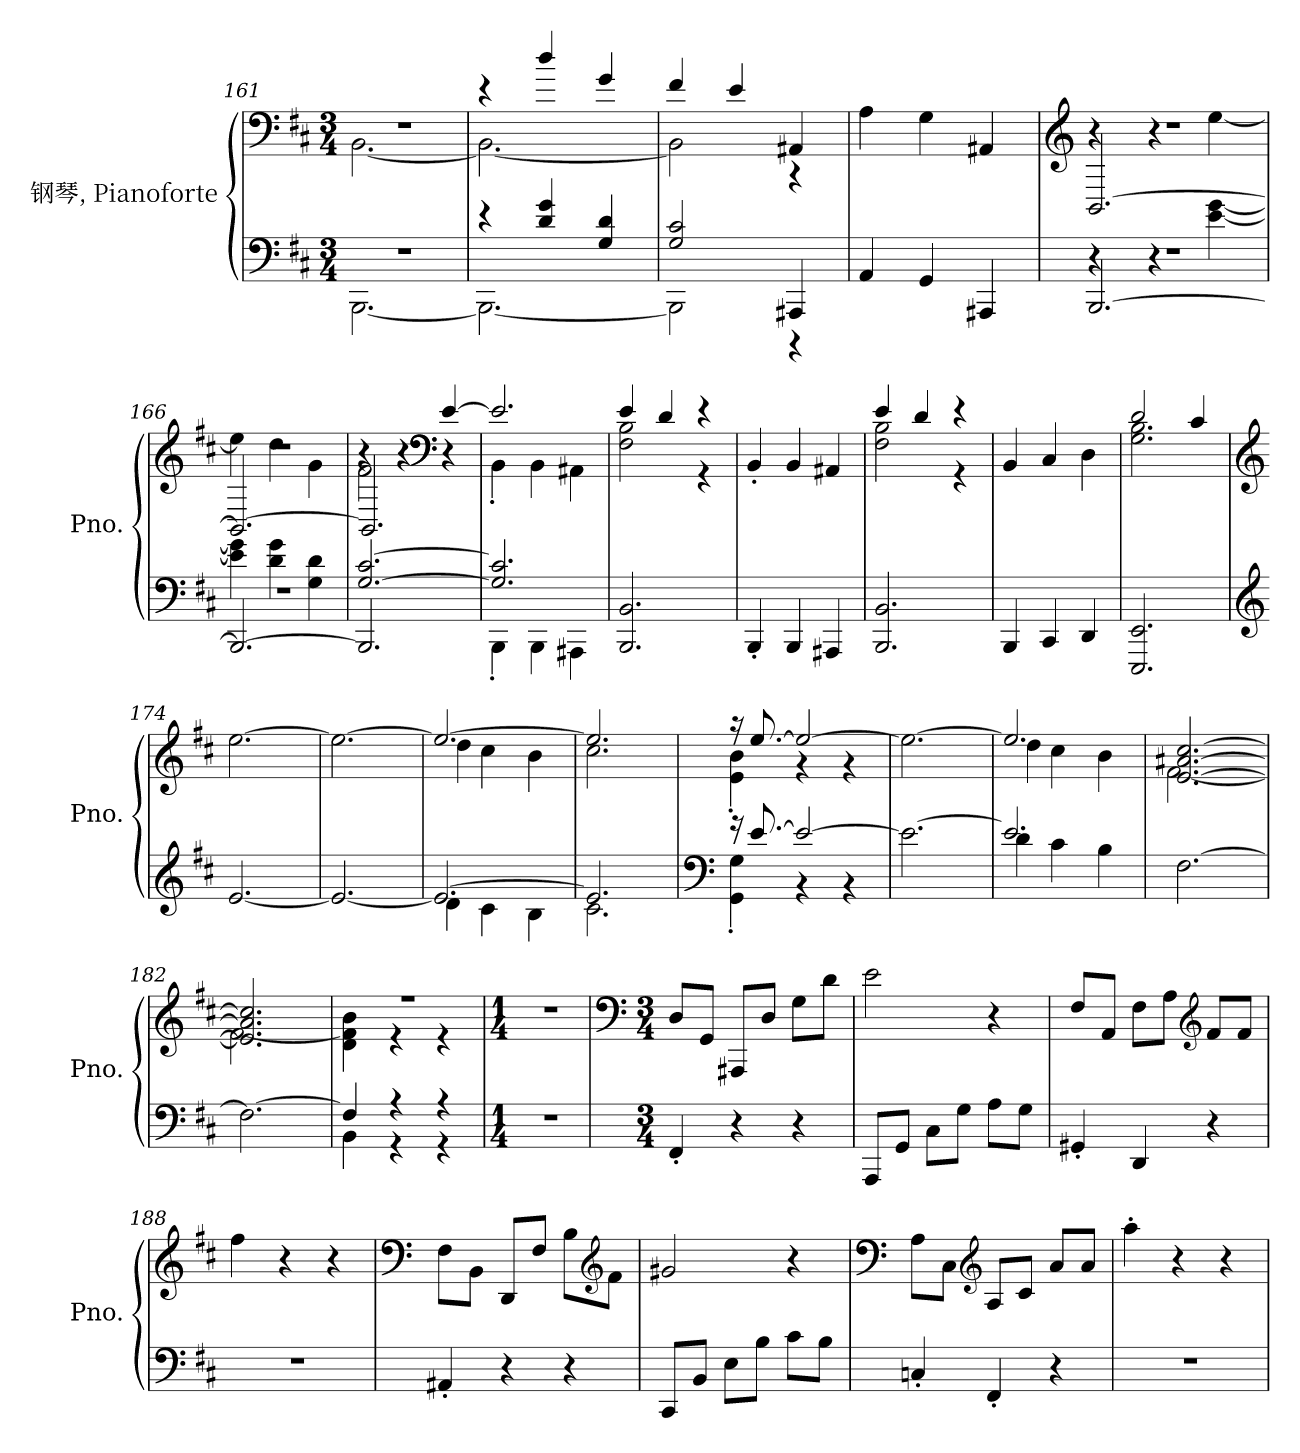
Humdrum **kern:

**kern	**kern
*part1	*part1
*staff2	*staff1
*I"钢琴, Pianoforte	*
*I'Pno.	*
*clefF4	*clefF4
*k[f#c#]	*k[f#c#]
*M3/4	*M3/4
*MM288	*MM288
=161	=161
*^	*^
2.r	[2.BBB\	2.r	[2.BB\
!!LO:LB:g=z	!!
=162	=162	=162	=162
4r	2.BBB\_	4r	2.BB\_
*	*	*MM247	*
4d/ 4g/	.	4dd/	.
4G/ 4d/	.	4g/	.
=163	=163	=163	=163
*	*	*MM258	*
2G/ 2c#/	2BBB\]	4f#/	2BB\]
*	*	*MM350	*
.	.	4e/	.
*	*	*MM234	*
4AAA#X/	4r	4AA#X/	4r
*v	*v	*	*
*	*v	*v
=164	=164
*	*MM350
4AA/	4A\
*	*MM305
4GG/	4G\
*	*MM278
4AAA#X/	4AA#X/
=165	=165
*	*clefG2
*	*MM350
*^	*^
*	*^	*	*^
2.r	4r	[2.BBB/	2.r	4r	[2.BB/
.	4r	.	.	4r	.
*	*	*	*MM322	*	*
.	[4e\ [4g\	.	.	[4ee\	.
=166	=166	=166	=166	=166	=166
2.r	4e\] 4g\]	2.BBB/_	2.r	4ee\]	2.BB/_
*	*	*	*MM337	*	*
.	4d\ 4g\	.	.	4dd\	.
*	*	*	*MM269	*	*
.	4G\ 4d\	.	.	4g\	.
*v	*v	*v	*	*	*
=167	=167	=167	=167
*	*MM333	*	*
*^	*	*	*
[2.G/ [2.c#/	2.BBB/]	4r	2f#\	2.BB/]
.	.	4r	.	.
*	*	*clefF4	*	*
*	*	*MM262	*	*
.	.	[4e/	4r	.
*	*	*v	*v	*v
=168	=168	=168
*	*	*MM339
*	*	*^
2.G/] 2.c#/]	4BBB'\	2.e/]	4BB'\
*	*	*MM382	*
.	4BBB\	.	4BB\
*	*	*MM339	*
.	4AAA#X\	.	4AA#X\
*v	*v	*	*
=169	=169	=169
*	*MM241	*
2.BBB/ 2.BB/	4e/	2F#\ 2B\
*	*MM316	*
.	4d/	.
.	4r	4r
*	*v	*v
!!LO:LB:g=z
=170	=170
*	*MM288
4BBB'/	4BB'/
*	*MM294
4BBB/	4BB/
4AAA#X/	4AA#X/
=171	=171
*	*MM233
*	*^
2.BBB/ 2.BB/	4e/	2F#\ 2B\
*	*MM267	*
.	4d/	.
.	4r	4r
*	*v	*v
=172	=172
*	*MM183
4BBB/	4BB/
*	*MM233
4CC#/	4C#/
*	*MM140
4DD/	4D\
=173	=173
*	*MM193
*	*^
2.EEE/ 2.EE/	2d/	2.G\ 2.B\
*	*MM160	*
.	4c#/	.
*	*v	*v
=174	=174
*clefG2	*clefG2
*	*MM202
[2.e/	[2.ee\
=175	=175
2.e/_	2.ee\_
=176	=176
*	*MM267
*^	*^
2.e/_	4d\	2.ee/_	4dd\
*	*	*MM280	*
.	4c#\	.	4cc#\
*	*	*MM233	*
.	4B\	.	4b\
=177	=177	=177	=177
*	*	*MM323	*
2.e/]	2.c#\	2.ee/]	2.cc#\
=178	=178	=178	=178
*clefF4	*	*	*
*	*	*MM82	*
16r	4GG\' 4G\'	16r	4e\' 4b\'
*	*	*MM257	*
[8.e/	.	[8.ee/	.
2e/_	4r	2ee/_	4r
.	4r	.	4r
*v	*v	*	*
*	*v	*v
!!LO:LB:g=z
=179	=179
2.e\_	2.ee\_
=180	=180
*	*MM225
*^	*^
2.e/]	4d\	2.ee/]	4dd\
*	*	*MM300	*
.	4c#\	.	4cc#\
*	*	*MM96	*
.	4B\	.	4b\
*v	*v	*	*
=181	=181	=181
*	*MM228	*
[2.F#\	[2.e/ [2.a#X/ [2.cc#/	[2.f#\
=182	=182	=182
2.F#\_	2.e/] 2.a#/] 2.cc#/]	2.f#\_
=183	=183	=183
*	*MM148	*
*^	*	*
4F#/]	4BB\	2.r	4d\ 4f#\] 4b\
4r	4r	.	4r
4r	4r	.	4r
*v	*v	*	*
*	*v	*v
=184	=184
*M1/4	*M1/4
4r	4r
=185	=185
*	*clefF4
*M3/4	*M3/4
*	*MM350
4FF#'/	8D/L
.	8GG/J
4r	8AAA#X/L
.	8D/J
4r	8G\L
.	8d\J
=186	=186
8AAA/L	2e\
8GG/J	.
8C#\L	.
8G\J	.
8A\L	4r
8G\J	.
!!LO:LB:g=z
=187	=187
4GG#X'/	8F#/L
.	8AA/J
4DD/	8F#\L
.	8A\J
*	*clefG2
4r	8f#/L
.	8f#/J
=188	=188
2.r	4ff#\
.	4r
.	4r
=189	=189
*	*clefF4
4AA#X'/	8F#\L
.	8BB\J
4r	8DD/L
.	8F#/J
4r	8B\L
*	*clefG2
.	8f#\J
=190	=190
8CC#/L	2g#X/
8BB/J	.
8E\L	.
8B\J	.
8c#\L	4r
8B\J	.
=191	=191
*	*clefF4
4Cn'/	8A\L
.	8C#\J
*	*clefG2
4FF#'/	8A/L
.	8c#/J
4r	8a/L
.	8a/J
=192	=192
2.r	4aa'\
.	4r
.	4r
=	=
*-	*-
